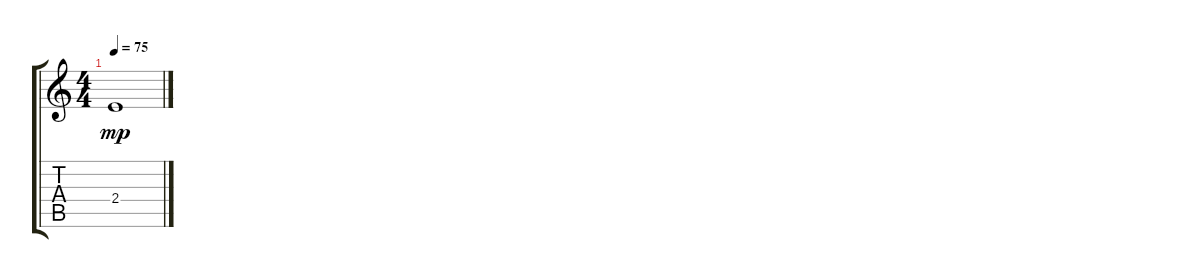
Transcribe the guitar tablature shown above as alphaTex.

\track "" {instrument acousticguitarnylon}
\staff {score tabs}
\tuning (E4 B3 G3 D3 A2 E2) {hide}
\ts (4 4)
\tempo 75
\clef g2
\ks c
2.4.1{dy mp}
